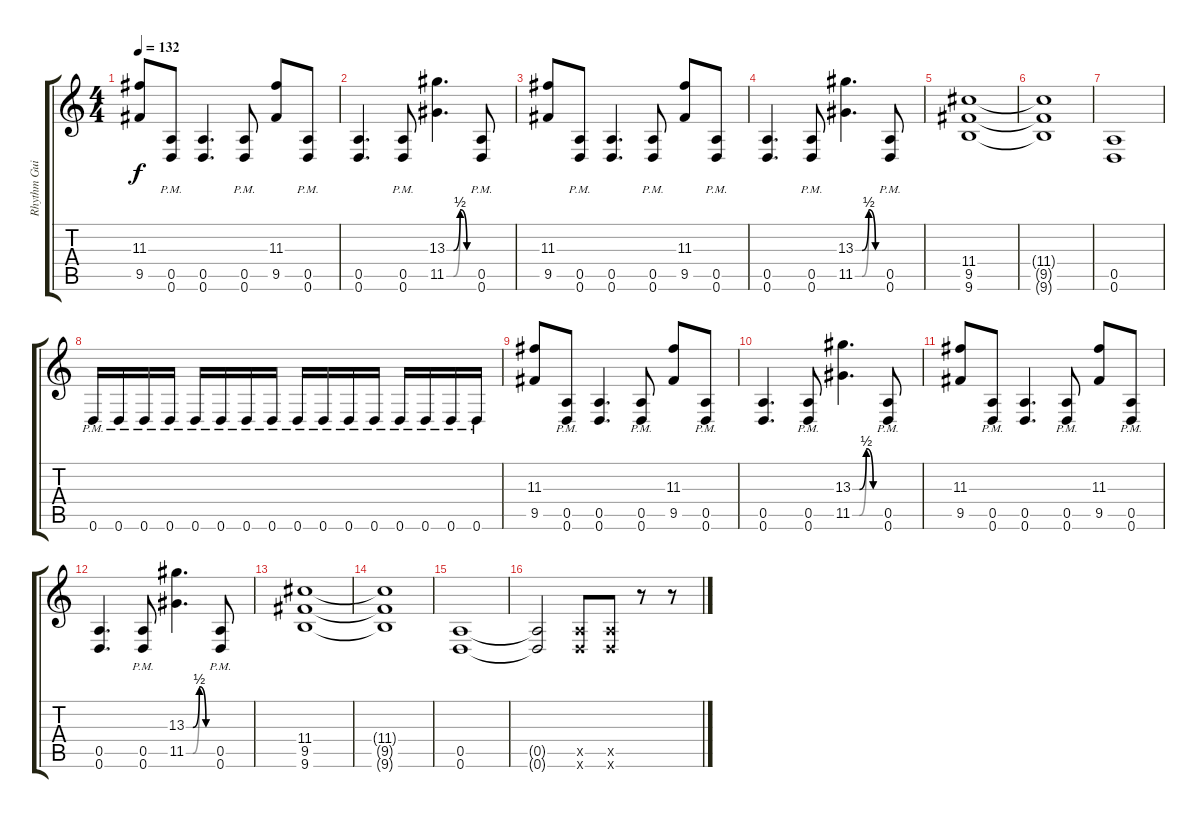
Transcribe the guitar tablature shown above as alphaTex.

\track ("Rhythm Guitar 1" "Rhythm Gui") {instrument distortionguitar}
\staff {score tabs}
\tuning (E4 B3 G3 D3 A2 D2) {hide}
\ts (4 4)
\tempo 132
\clef g2
\ks c
(11.3 9.5).8{dy f} (0.5{pm} 0.6{pm}).8 (0.5 0.6).4{d} (0.5{pm} 0.6{pm}).8 (11.3 9.5).8 (0.5{pm} 0.6{pm}).8 |
(0.5 0.6).4{d} (0.5{pm} 0.6{pm}).8 (13.3{be (custom 0 0 15 0 30 2 45 0 60 0)} 11.5{be (custom 0 0 15 0 30 2 45 0 60 0)}).4{d} (0.5{pm} 0.6{pm}).8 |
(11.3 9.5).8 (0.5{pm} 0.6{pm}).8 (0.5 0.6).4{d} (0.5{pm} 0.6{pm}).8 (11.3 9.5).8 (0.5{pm} 0.6{pm}).8 |
(0.5 0.6).4{d} (0.5{pm} 0.6{pm}).8 (13.3{be (custom 0 0 15 0 30 2 45 0 60 0)} 11.5{be (custom 0 0 15 0 30 2 45 0 60 0)}).4{d} (0.5{pm} 0.6{pm}).8 |
(11.4 9.5 9.6).1 |
(11.4{t} 9.5{t} 9.6{t}).1 |
(0.5 0.6).1 |
0.6{pm}.16 0.6{pm}.16 0.6{pm}.16 0.6{pm}.16 0.6{pm}.16 0.6{pm}.16 0.6{pm}.16 0.6{pm}.16 0.6{pm}.16 0.6{pm}.16 0.6{pm}.16 0.6{pm}.16 0.6{pm}.16 0.6{pm}.16 0.6{pm}.16 0.6{pm}.16 |
(11.3 9.5).8 (0.5{pm} 0.6{pm}).8 (0.5 0.6).4{d} (0.5{pm} 0.6{pm}).8 (11.3 9.5).8 (0.5{pm} 0.6{pm}).8 |
(0.5 0.6).4{d} (0.5{pm} 0.6{pm}).8 (13.3{be (custom 0 0 15 0 30 2 45 0 60 0)} 11.5{be (custom 0 0 15 0 30 2 45 0 60 0)}).4{d} (0.5{pm} 0.6{pm}).8 |
(11.3 9.5).8 (0.5{pm} 0.6{pm}).8 (0.5 0.6).4{d} (0.5{pm} 0.6{pm}).8 (11.3 9.5).8 (0.5{pm} 0.6{pm}).8 |
(0.5 0.6).4{d} (0.5{pm} 0.6{pm}).8 (13.3{be (custom 0 0 15 0 30 2 45 0 60 0)} 11.5{be (custom 0 0 15 0 30 2 45 0 60 0)}).4{d} (0.5{pm} 0.6{pm}).8 |
(11.4 9.5 9.6).1 |
(11.4{t} 9.5{t} 9.6{t}).1 |
(0.5 0.6).1 |
(0.5{t} 0.6{t}).2 (0.5{x} 0.6{x}).8 (0.5{x} 0.6{x}).8 r.8 r.8
